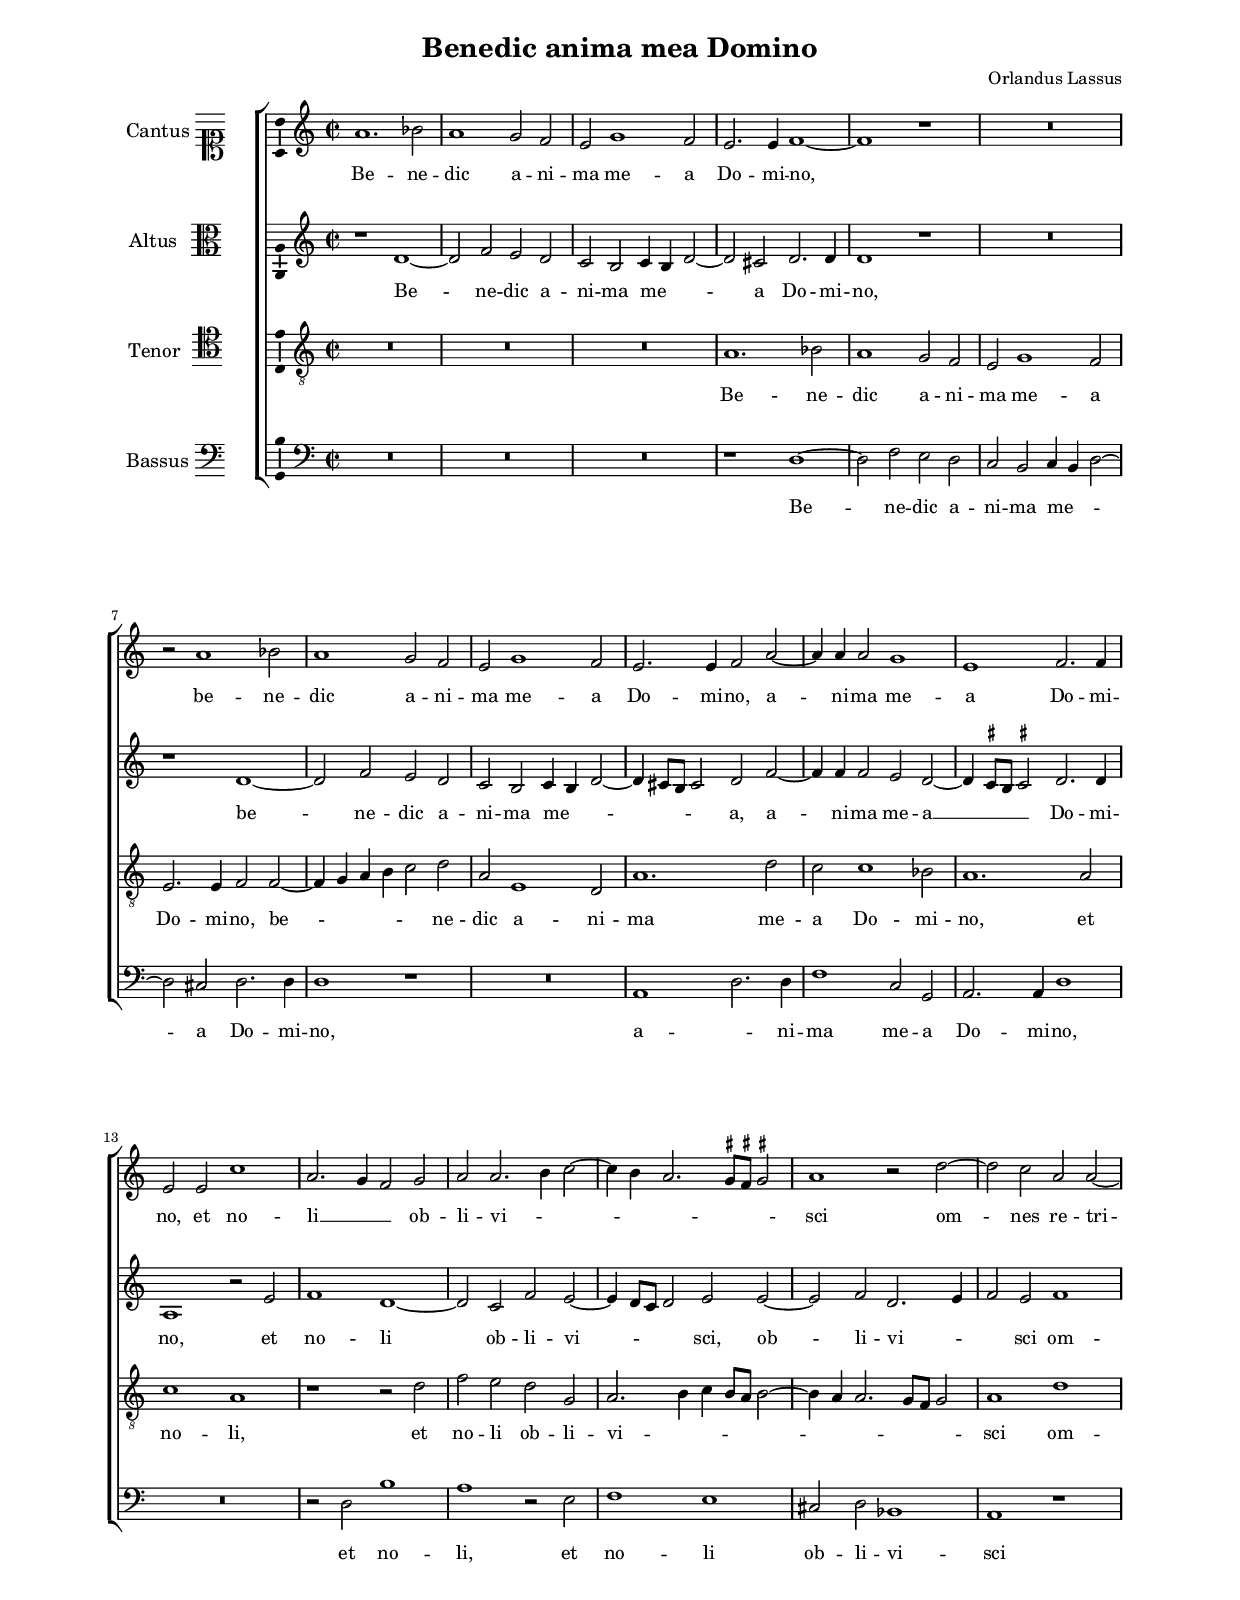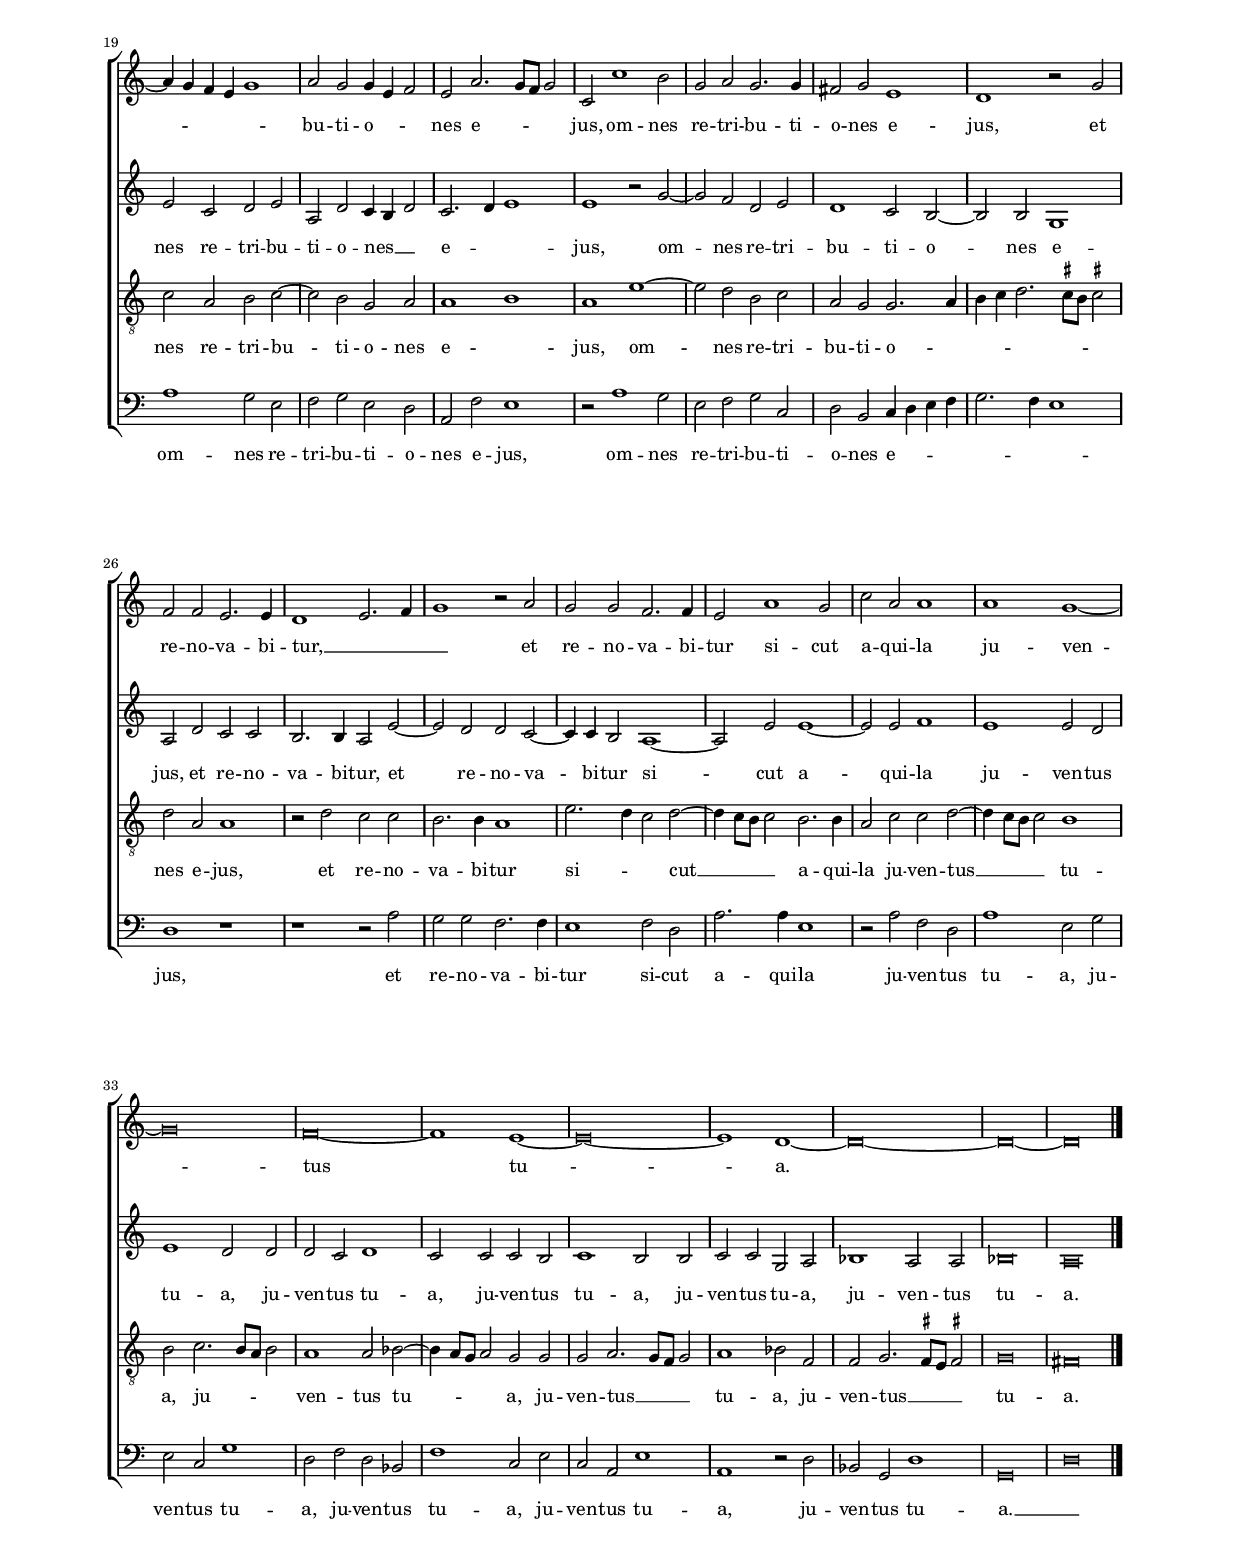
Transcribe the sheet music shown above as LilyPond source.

\header
{
  title="Benedic anima mea Domino"
  composer="Orlandus Lassus"
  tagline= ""
}

\version "2.22.0"
\include "deutsch.ly"
#(set-global-staff-size 15)
#(ly:set-option 'point-and-click #f)

	
global = {
	\key c \major
	\time 2/2 \set Score.measureLength = #(ly:make-moment 2/1)
    \set Score.tempoHideNote = ##t
    \tempo 2 = 90
	\skip 1*2*40 \bar "|."
	}

	ficta = { \once \set suggestAccidentals = ##t }
	
	forget = #(define-music-function (music) (ly:music?) #{
		\accidentalStyle forget
		$music
		\accidentalStyle default
		#})
    
    m = \melisma
    me = \melismaEnd


\paper
	{
	top-margin = 1.8 \cm
	bottom-margin = 1.8 \cm
	left-margin = 2 \cm
	line-width = 17 \cm
	ragged-bottom = ##f
	ragged-last-bottom = ##t
	print-page-number = ##f
	system-system-spacing = #'((basic-distance . 20) (minimum-distance . 14) (padding . 8) (strechability . 50))
%	systems-per-page = 3
%	min-systems-per-page = 3
	}


incipitcantus = \markup { \score {
	{
	\set Staff.instrumentName = \markup { \fontsize #1 "Cantus" }
	\key c \major
	\clef soprano
	s4 \bar ""
	}
	\layout  {
	raggedright = ##t
	indent = 1.2 \cm
	line-width = 1.7\cm
	\context { \Staff \remove Time_signature_engraver }
	\override Staff.Clef.Y-extent = #'(0 . 0)
	}} \hspace #1 }
	
      
incipitaltus = \markup { \score {
	{
	\set Staff.instrumentName = \markup { \fontsize #1 "Altus" }
	\key c \major
	\clef alto
	s4 \bar ""
	}
	\layout  {
	raggedright = ##t
	indent = 1.2 \cm
	line-width = 1.7\cm
	\context { \Staff \remove Time_signature_engraver }
	\override Staff.Clef.Y-extent = #'(0 . 0)
	}} \hspace #1 }


incipittenor = \markup { \score {
	{
	\set Staff.instrumentName = \markup { \fontsize #1 "Tenor" }
	\key c \major
	\clef tenor
	s4 \bar ""
	}
	\layout  {
	raggedright = ##t
	indent = 1.2 \cm
	line-width = 1.7\cm
	\context { \Staff \remove Time_signature_engraver }
	\override Staff.Clef.Y-extent = #'(0 . 0)
	}} \hspace #1 }


incipitbassus = \markup { \score {
	{
	\set Staff.instrumentName = \markup { \fontsize #1 "Bassus" }
	\key c \major
	\clef bass
	s4 \bar ""
	}
	\layout  {
	raggedright = ##t
	indent = 1.2 \cm
	line-width = 1.7\cm
	\context { \Staff \remove Time_signature_engraver }
	\override Staff.Clef.Y-extent = #'(0 . 0)
	}} \hspace #1 }


cantus =  \relative c''
	{
	a1. b2
	a1 g2 f
	e2 g1 f2
	e2. e4 f1~
%5
	f1 r |
	R\breve
	r2 a1 b2
	a1 g2 f
	e2 g1 f2
%10
	e2. e4 f2 a~ |
	a4 a a2 g1
	e1 f2. f4
	e2 e c'1
	a2. \m g4 f2 \me g
%15
	a2 a2. \m h4 c2~ |
	c4 h a2. \ficta gis8 \ficta fis \ficta gis!2 \me
	a1 r2 d~
	d2 c a a~
	a4 \m g f e g1 \me
%20
	a2 g g4 \m e f2 \me |
	e2 a2. \m g8 f g2 \me
	c,2 c'1 h2
	g2 a g2. g4
	fis2 g e1
%25
	d1 r2 g |
	f2 f e2. e4
	d1 \m e2. f4
	g1 \me r2 a
	g2 g f2. f4
%30
	e2 a1 g2 |
	c2 a a1
	a1 g~
	g\breve
	f\breve~
%35
	f1 e~ |
	e\breve~
	e1 d~
	d\breve~
	d\breve~
%40
	d\breve |
	}


altus =  \relative c'
	{
	r1 d~
	d2 f e d
	c2 h c4 \m h d2~
	d2 \me cis d2. d4
%5
	d1 r |
	R\breve
	r1 d~
	d2 f e d
	c2 h c4 \m h d2~
%10
	d4 cis8 h cis2 \me d f~ |
	f4 f f2 e d~
	d4 \m \ficta cis8 h \ficta cis!2 \me d2. d4
	a1 r2 e'
	f1 d~
%15
	d2 c f e~ |
	e4 \m d8 c d2 \me e e~
	e2 f d2. \m e4
	f2 \me e f1
	e2 c d e
%20
	a,2 d c4 \m h d2 \me |
	c2. \m d4 e1 \me
	e1 r2 g~
	g2 f d e
	d1 c2 h~
%25
	h2 h g1 |
	a2 d c c
	h2. h4 a2 e'~
	e2 d d c~
	c4 c h2 a1~
%30
	a2 e' e1~ |
	e2 e f1
	e1 e2 d
	e1 d2 d
	d2 c d1
%35
	c2 c c h |
	c1 h2 h
	c2 c g a
	b1 a2 a
	b\breve
%40
	a\breve |
	}


tenor =  \relative c'
	{
	R\breve
	R\breve
	R\breve
	a1. b2
%5
	a1 g2 f |
	e2 g1 f2
	e2. e4 f2 f~
	f4 \m g a h c2 \me d
	a2 e1 d2
%10
	a'1. d2 |
	c2 c1 b2
	a1. a2
	c1 a
	r1 r2 d
%15
	f2 e d g, |
	a2. \m h4 c4 h8 a h2~
	h4 a a2. g8 f g2 \me
	a1 d
	c2 a h c~
%20
	c2 h g a |
	a1 \m h \me
	a1 e'~
	e2 d h c
	a2 g g2. \m a4
%25
	h4 c d2. \ficta cis8 h \ficta cis!2 \me |
	d2 a a1
	r2 d c c
	h2. h4 a1
	e'2. \m d4 c2 \me d~
%30
	d4 \m c8 h c2 \me h2. h4 |
	a2 c c d~
	d4 \m c8 h c2 \me h1
	h2 c2. \m h8 a h2 \me
	a1 a2 b~
%35
	b4 \m a8 g a2 \me g g |
	g2 a2. \m g8 f g2 \me
	a1 b2 f
	f2 g2. \m \ficta fis8 e \ficta fis!2 \me
	g\breve
%40
	fis\breve |
	}


bassus  =  \relative c
	{
	R\breve
	R\breve
	R\breve
	r1 d~
%5
	d2 f e d |
	c2 h c4 \m h d2~
	d2 \me cis d2. d4
	d1 r
	R\breve
%10
	a1 \m d2. \me d4 |
	f1 c2 g
	a2. a4 d1
	R\breve
	r2 d h'1
%15
	a1 r2 e |
	f1 e
	cis2 d b1
	a1 r
	a'1 g2 e
%20
	f2 g e d |
	a2 f' e1
	r2 a1 g2
	e2 f g c,
	d2 h c4 \m d e f
%25
	g2. f4 e1 \me |
	d1 r
	r1 r2 a'
	g2 g f2. f4
	e1 f2 d
%30
	a'2. a4 e1 |
	r2 a f d
	a'1 e2 g
	e2 c g'1
	d2 f d b
%35
	f'1 c2 e |
	c2 a e'1
	a,1 r2 d
	b2 g d'1
	g,\breve \m
%40
	d'\breve \me |
	}

lyricscantus = \lyricmode {
	Be -- ne -- dic a -- ni -- ma me -- a Do -- mi -- no,
	be -- ne -- dic a -- ni -- ma me -- a Do -- mi -- no,
	a -- ni -- ma me -- a Do -- mi -- no,
	et no -- li __ ob -- li -- vi -- sci
	om -- nes re -- tri -- bu -- ti -- o -- nes e -- jus,
	om -- nes re -- tri -- bu -- ti -- o -- nes e -- jus,
	et re -- no -- va -- bi -- tur, __
	et re -- no -- va -- bi -- tur
	si -- cut a -- qui -- la ju -- ven -- tus tu -- a.
	}


lyricsaltus = \lyricmode {
	Be -- ne -- dic a -- ni -- ma me -- a Do -- mi -- no,
	be -- ne -- dic a -- ni -- ma me -- a,
	a -- ni -- ma me -- a __ Do -- mi -- no,
	et no -- li ob -- li -- vi -- sci,
	ob -- li -- vi -- sci
	om -- nes re -- tri -- bu -- ti -- o -- nes __ e -- jus,
	om -- nes re -- tri -- bu -- ti -- o -- nes e -- jus,
	et re -- no -- va -- bi -- tur,
	et re -- no -- va -- bi -- tur
	si -- cut a -- qui -- la ju -- ven -- tus tu -- a,
	ju -- ven -- tus tu -- a,
	ju -- ven -- tus tu -- a,
	ju -- ven -- tus tu -- a,
	ju -- ven -- tus tu -- a.
	}


lyricstenor = \lyricmode {
	Be -- ne -- dic a -- ni -- ma me -- a Do -- mi -- no,
	be -- ne -- dic a -- ni -- ma me -- a Do -- mi -- no,
	et no -- li,
	et no -- li ob -- li -- vi -- sci
	om -- nes re -- tri -- bu -- ti -- o -- nes e -- jus,
	om -- nes re -- tri -- bu -- ti -- o -- nes e -- jus,
	et re -- no -- va -- bi -- tur
	si -- cut __ a -- qui -- la ju -- ven -- tus __ tu -- a,
	ju -- ven -- tus tu -- a,
	ju -- ven -- tus __ tu -- a,
	ju -- ven -- tus __ tu -- a.
	}


lyricsbassus = \lyricmode {
	Be -- ne -- dic a -- ni -- ma me -- a Do -- mi -- no,
	a -- ni -- ma me -- a Do -- mi -- no,
	et no -- li,
	et no -- li ob -- li -- vi -- sci
	om -- nes re -- tri -- bu -- ti -- o -- nes e -- jus,
	om -- nes re -- tri -- bu -- ti -- o -- nes e -- jus,
	et re -- no -- va -- bi -- tur
	si -- cut a -- qui -- la ju -- ven -- tus tu -- a,
	ju -- ven -- tus tu -- a,
	ju -- ven -- tus tu -- a,
	ju -- ven -- tus tu -- a,
	ju -- ven -- tus tu -- a. __
	}


\score
{  
    % \transpose {
	\new ChoirStaff \with { \override StaffGrouper.staff-staff-spacing.basic-distance = #13 }
	<<

	\new Staff << \global
	\new Voice="v1" {
		\set Staff.instrumentName=\incipitcantus
		\set Staff.midiInstrument = "reed organ"
		\clef "treble"
		\cantus }
	\new Lyrics \lyricsto "v1" {\lyricscantus }
	>>


	\new Staff << \global
	\new Voice="v2" {
		\set Staff.instrumentName=\incipitaltus
		\set Staff.midiInstrument = "reed organ"
		\clef "treble" 
		\altus}
	\new Lyrics \lyricsto "v2" {\lyricsaltus }
	>>


	\new Staff << \global
	\new Voice="v3" {
		\set Staff.instrumentName=\incipittenor
		\set Staff.midiInstrument = "reed organ"
		\clef "G_8"
		\tenor }
	\new Lyrics \lyricsto "v3" {\lyricstenor }
	>>


	\new Staff << \global
	\new Voice="v4" {
		\set Staff.instrumentName=\incipitbassus
		\set Staff.midiInstrument = "reed organ"
		\clef "bass" 
		\bassus }
	\new Lyrics \lyricsto "v4" {\lyricsbassus}
	>>

	>>
	% } % transpose

	\layout
	{
	indent = 2.5 \cm
	\context { \Lyrics \override VerticalAxisGroup.nonstaff-relatedstaff-spacing.padding = #2 }
    \context { \Staff \consists "Ambitus_engraver" }
	\context { \Score \override BarNumber.padding = #2 }
	\context { \Voice \override NoteHead.style = #'baroque }
	}

\midi
	{
	}
	
}


% EOF
